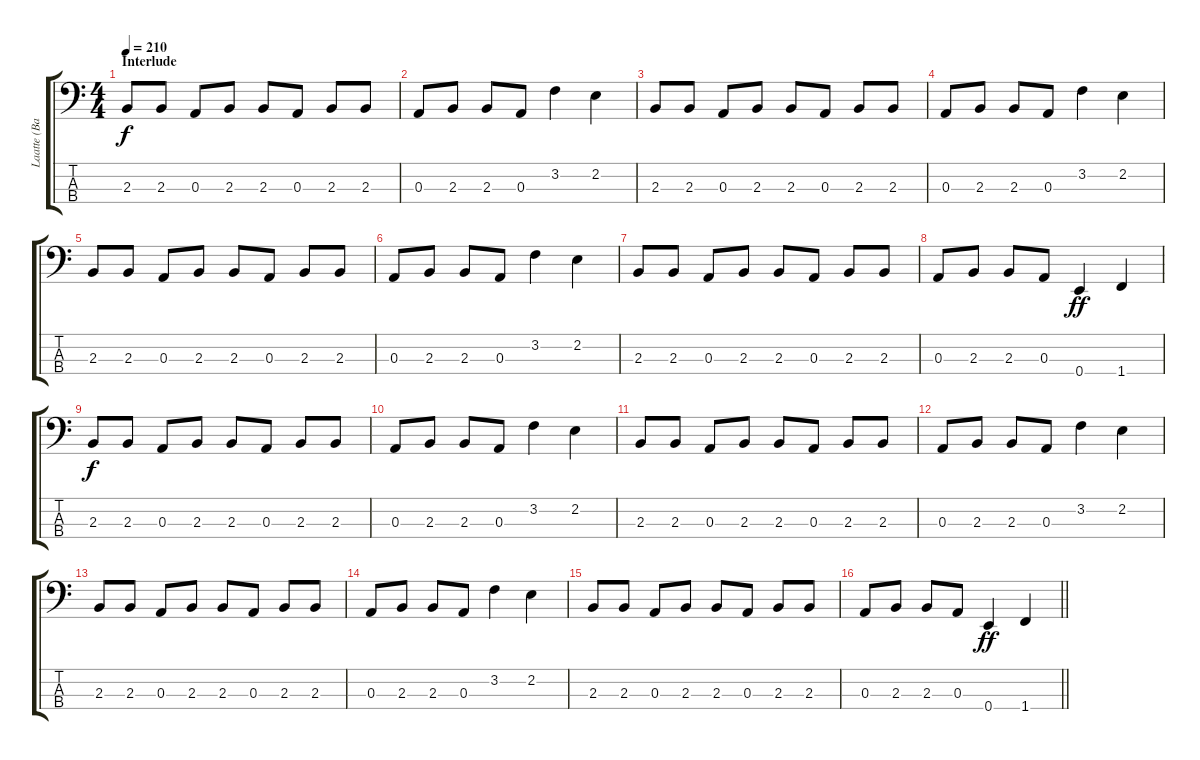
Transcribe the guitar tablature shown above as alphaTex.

\track ("Laatte (Bass)" "Laatte (Ba") {instrument electricbassfinger}
\staff {score tabs}
\tuning (G2 D2 A1 E1) {hide}
\ts (4 4)
\section ("" "Interlude")
\tempo 210
\clef f4
\ks c
2.3.8{dy f} 2.3.8 0.3.8 2.3.8 2.3.8 0.3.8 2.3.8 2.3.8 |
0.3.8 2.3.8 2.3.8 0.3.8 3.2.4 2.2.4 |
2.3.8 2.3.8 0.3.8 2.3.8 2.3.8 0.3.8 2.3.8 2.3.8 |
0.3.8 2.3.8 2.3.8 0.3.8 3.2.4 2.2.4 |
2.3.8 2.3.8 0.3.8 2.3.8 2.3.8 0.3.8 2.3.8 2.3.8 |
0.3.8 2.3.8 2.3.8 0.3.8 3.2.4 2.2.4 |
2.3.8 2.3.8 0.3.8 2.3.8 2.3.8 0.3.8 2.3.8 2.3.8 |
0.3.8 2.3.8 2.3.8 0.3.8 0.4.4{dy ff} 1.4.4 |
2.3.8{dy f} 2.3.8 0.3.8 2.3.8 2.3.8 0.3.8 2.3.8 2.3.8 |
0.3.8 2.3.8 2.3.8 0.3.8 3.2.4 2.2.4 |
2.3.8 2.3.8 0.3.8 2.3.8 2.3.8 0.3.8 2.3.8 2.3.8 |
0.3.8 2.3.8 2.3.8 0.3.8 3.2.4 2.2.4 |
2.3.8 2.3.8 0.3.8 2.3.8 2.3.8 0.3.8 2.3.8 2.3.8 |
0.3.8 2.3.8 2.3.8 0.3.8 3.2.4 2.2.4 |
2.3.8 2.3.8 0.3.8 2.3.8 2.3.8 0.3.8 2.3.8 2.3.8 |
\barLineRight lightlight
0.3.8 2.3.8 2.3.8 0.3.8 0.4.4{dy ff} 1.4.4
